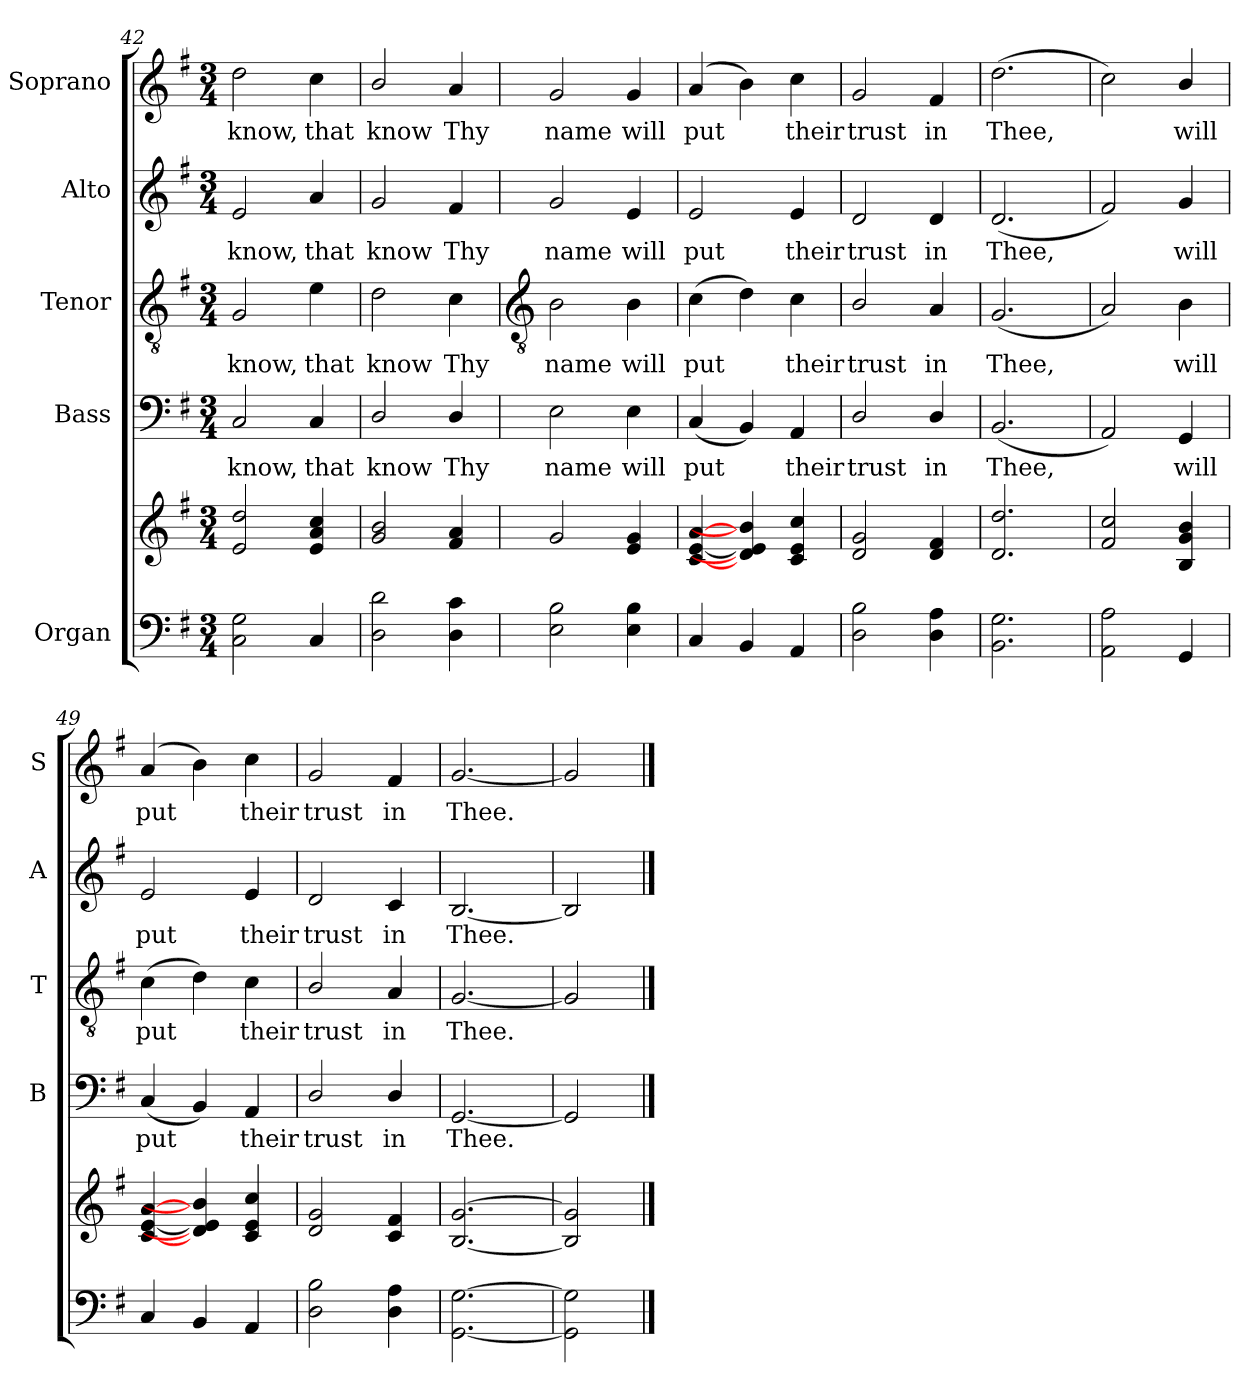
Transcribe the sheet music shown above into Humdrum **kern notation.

**kern	**kern	**kern	**text	**kern	**text	**kern	**text	**kern	**text
*part5	*part5	*part4	*part4	*part3	*part3	*part2	*part2	*part1	*part1
*staff6	*staff5	*staff4	*staff4	*staff3	*staff3	*staff2	*staff2	*staff1	*staff1
*I"Organ	*	*I"Bass	*	*I"Tenor	*	*I"Alto	*	*I"Soprano	*
*	*	*I'B	*	*I'T	*	*I'A	*	*I'S	*
*clefF4	*clefG2	*clefF4	*	*clefGv2	*	*clefG2	*	*clefG2	*
*k[f#]	*k[f#]	*k[f#]	*	*k[f#]	*	*k[f#]	*	*k[f#]	*
*G:	*G:	*G:	*	*G:	*	*G:	*	*G:	*
*M3/4	*M3/4	*M3/4	*	*M3/4	*	*M3/4	*	*M3/4	*
=42	=42	=42	=42	=42	=42	=42	=42	=42	=42
!	!	!	!LO:LY:b	!	!LO:LY:b	!	!LO:LY:b	!	!LO:LY:b
2C\ 2G\	2e 2dd	2C	know,	2G	know,	2e	know,	2dd	know,
!	!	!	!LO:LY:b	!	!LO:LY:b	!	!LO:LY:b	!	!LO:LY:b
4C	4e/ 4a/ 4cc/	4C	that	4e	that	4a	that	4cc	that
=43	=43	=43	=43	=43	=43	=43	=43	=43	=43
!	!	!	!LO:LY:b	!	!LO:LY:b	!	!LO:LY:b	!	!LO:LY:b
2D 2d	2g/ 2b/	2D/	know	2d	know	2g	know	2b/	know
!	!	!	!LO:LY:b	!	!LO:LY:b	!	!LO:LY:b	!	!LO:LY:b
4D 4c	4f# 4a	4D/	Thy	4c	Thy	4f#	Thy	4a	Thy
!!LO:LB:g=z
=44	=44	=44	=44	=44	=44	=44	=44	=44	=44
*	*	*	*	*clefGv2	*	*	*	*	*
!	!	!	!LO:LY:b	!	!LO:LY:b	!	!LO:LY:b	!	!LO:LY:b
2E 2B	2g	2E	name	2B	name	2g	name	2g	name
!	!	!	!LO:LY:b	!	!LO:LY:b	!	!LO:LY:b	!	!LO:LY:b
4E 4B	4e 4g	4E	will	4B	will	4e	will	4g	will
=45	=45	=45	=45	=45	=45	=45	=45	=45	=45
!	!	!	!LO:LY:b	!	!LO:LY:b	!	!LO:LY:b	!	!LO:LY:b
4C/	[4c [4e [4a	(<4C	put	(>4c	put	2e	put	(<4a	put
4BB	4d/] 4e/] 4b/]	4BB)	.	4d)	.	.	.	4b)	.
!	!	!	!LO:LY:b	!	!LO:LY:b	!	!LO:LY:b	!	!LO:LY:b
4AA	4c/ 4e/ 4cc/	4AA	their	4c	their	4e	their	4cc	their
=46	=46	=46	=46	=46	=46	=46	=46	=46	=46
!	!	!	!LO:LY:b	!	!LO:LY:b	!	!LO:LY:b	!	!LO:LY:b
2D 2B	2d 2g	2D/	trust	2B/	trust	2d	trust	2g	trust
!	!	!	!LO:LY:b	!	!LO:LY:b	!	!LO:LY:b	!	!LO:LY:b
4D 4A	4d 4f#	4D/	in	4A	in	4d	in	4f#	in
=47	=47	=47	=47	=47	=47	=47	=47	=47	=47
!	!	!	!LO:LY:b	!	!LO:LY:b	!	!LO:LY:b	!	!LO:LY:b
2.BB\ 2.G\	2.d 2.dd	(<2.BB	Thee,	(<2.G	Thee,	(<2.d	Thee,	(>2.dd	Thee,
=48	=48	=48	=48	=48	=48	=48	=48	=48	=48
2AA\ 2A\	2f#/ 2cc/	2AA)	.	2A)	.	2f#)	.	2cc)	.
!	!	!	!LO:LY:b	!	!LO:LY:b	!	!LO:LY:b	!	!LO:LY:b
4GG	4B/ 4g/ 4b/	4GG	will	4B	will	4g	will	4b/	will
=49	=49	=49	=49	=49	=49	=49	=49	=49	=49
!	!	!	!LO:LY:b	!	!LO:LY:b	!	!LO:LY:b	!	!LO:LY:b
4C	[4c [4e [4a	(<4C	put	(>4c	put	2e	put	(<4a	put
4BB	4d/] 4e/] 4b/]	4BB)	.	4d)	.	.	.	4b)	.
!	!	!	!LO:LY:b	!	!LO:LY:b	!	!LO:LY:b	!	!LO:LY:b
4AA	4c/ 4e/ 4cc/	4AA	their	4c	their	4e	their	4cc	their
=50	=50	=50	=50	=50	=50	=50	=50	=50	=50
!	!	!	!LO:LY:b	!	!LO:LY:b	!	!LO:LY:b	!	!LO:LY:b
2D 2B	2d 2g	2D/	trust	2B/	trust	2d	trust	2g	trust
!	!	!	!LO:LY:b	!	!LO:LY:b	!	!LO:LY:b	!	!LO:LY:b
4D 4A	4c 4f#	4D/	in	4A	in	4c	in	4f#	in
=51	=51	=51	=51	=51	=51	=51	=51	=51	=51
!	!	!	!LO:LY:b	!	!LO:LY:b	!	!LO:LY:b	!	!LO:LY:b
[2.GG\ [2.G\	[2.B [2.g	[2.GG	Thee.	[2.G	Thee.	[2.B	Thee.	[2.g	Thee.
=52	=52	=52	=52	=52	=52	=52	=52	=52	=52
2GG\] 2G\]	2B] 2g]	2GG]	.	2G]	.	2B]	.	2g]	.
==	==	==	==	==	==	==	==	==	==
*-	*-	*-	*-	*-	*-	*-	*-	*-	*-
